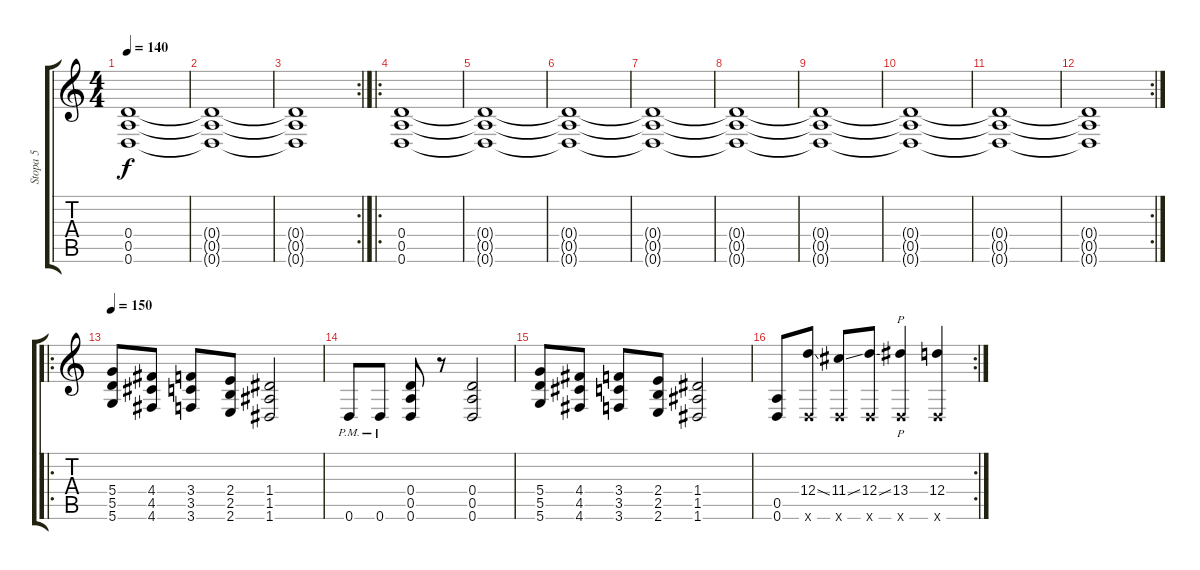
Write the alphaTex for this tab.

\track ("Stopa 5" "Stopa 5") {instrument distortionguitar}
\staff {score tabs}
\tuning (E4 B3 G3 D3 A2 D2) {hide}
\ts (4 4)
\tempo 140
\clef g2
\ks c
(0.4{t} 0.5{t} 0.6{t}).1{dy f} |
(0.4{t} 0.5{t} 0.6{t}).1 |
\rc 2
(0.4{t} 0.5{t} 0.6{t}).1 |
\ro
(0.4 0.5 0.6).1{volume 9} |
(0.4{t} 0.5{t} 0.6{t}).1{volume 6} |
(0.4{t} 0.5{t} 0.6{t}).1 |
(0.4{t} 0.5{t} 0.6{t}).1 |
(0.4{t} 0.5{t} 0.6{t}).1 |
(0.4{t} 0.5{t} 0.6{t}).1 |
(0.4{t} 0.5{t} 0.6{t}).1 |
(0.4{t} 0.5{t} 0.6{t}).1 |
\rc 2
(0.4{t} 0.5{t} 0.6{t}).1 |
\ro
\tempo 150
(5.4 5.5 5.6).8{volume 16} (4.4 4.5 4.6).8 (3.4 3.5 3.6).8 (2.4 2.5 2.6).8 (1.4 1.5 1.6).2 |
0.6{pm}.8 0.6{pm}.8 (0.4 0.5 0.6).8 r.8 (0.4 0.5 0.6).2 |
(5.4 5.5 5.6).8 (4.4 4.5 4.6).8 (3.4 3.5 3.6).8 (2.4 2.5 2.6).8 (1.4 1.5 1.6).2 |
\rc 2
(0.5 0.6).8 (12.4{ss} 0.6{x}).8 (11.4{ss} 0.6{x}).8 (12.4{ss} 0.6{x}).8 (13.4 0.6{x}).4{p} (12.4 0.6{x}).4
